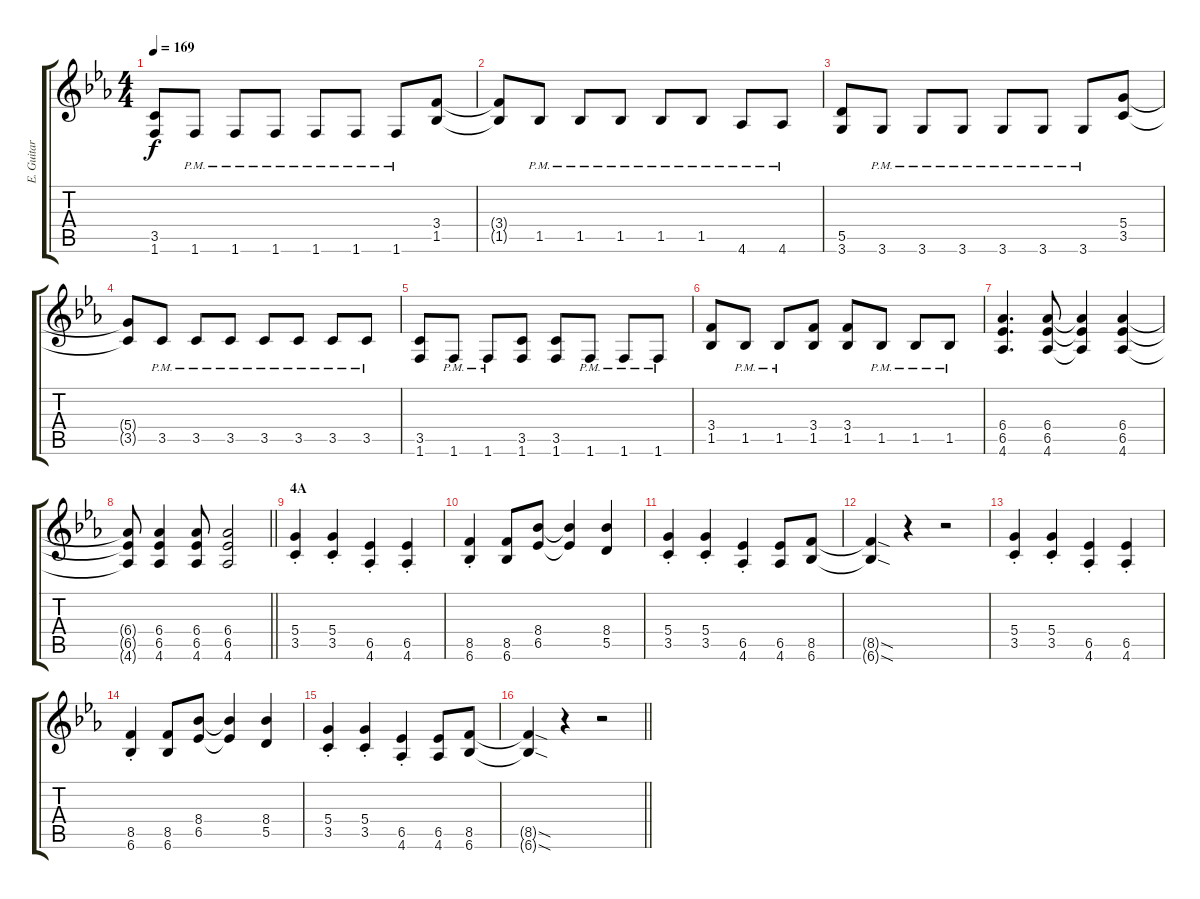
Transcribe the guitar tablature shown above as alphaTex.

\track ("E. Guitar I" "E. Guitar ") {instrument overdrivenguitar}
\staff {score tabs}
\tuning (E4 B3 G3 D3 A2 E2) {hide}
\ts (4 4)
\tempo 169
\clef g2
\ks eb
(3.5 1.6).8{dy f} 1.6{pm}.8 1.6{pm}.8 1.6{pm}.8 1.6{pm}.8 1.6{pm}.8 1.6{pm}.8 (3.4 1.5).8 |
(3.4{t} 1.5{t}).8 1.5{pm}.8 1.5{pm}.8 1.5{pm}.8 1.5{pm}.8 1.5{pm}.8 4.6{pm}.8 4.6{pm}.8 |
(5.5 3.6).8 3.6{pm}.8 3.6{pm}.8 3.6{pm}.8 3.6{pm}.8 3.6{pm}.8 3.6{pm}.8 (5.4 3.5).8 |
(5.4{t} 3.5{t}).8 3.5{pm}.8 3.5{pm}.8 3.5{pm}.8 3.5{pm}.8 3.5{pm}.8 3.5{pm}.8 3.5{pm}.8 |
(3.5 1.6).8 1.6{pm}.8 1.6{pm}.8 (3.5 1.6).8 (3.5 1.6).8 1.6{pm}.8 1.6{pm}.8 1.6{pm}.8 |
(3.4 1.5).8 1.5{pm}.8 1.5{pm}.8 (3.4 1.5).8 (3.4 1.5).8 1.5{pm}.8 1.5{pm}.8 1.5{pm}.8 |
(6.4 6.5 4.6).4{d} (6.4 6.5 4.6).8 (6.4{t} 6.5{t} 4.6{t}).4 (6.4 6.5 4.6).4 |
\barLineRight lightlight
(6.4{t} 6.5{t} 4.6{t}).8 (6.4 6.5 4.6).4 (6.4 6.5 4.6).8 (6.4 6.5 4.6).2 |
\section ("" "4A")
(5.4{st} 3.5{st}).4 (5.4{st} 3.5{st}).4 (6.5{st} 4.6{st}).4 (6.5{st} 4.6{st}).4 |
(8.5{st} 6.6{st}).4 (8.5 6.6).8 (8.4 6.5).8 (8.4{t} 6.5{t}).4 (8.4 5.5).4 |
(5.4{st} 3.5{st}).4 (5.4{st} 3.5{st}).4 (6.5{st} 4.6{st}).4 (6.5 4.6).8 (8.5 6.6).8 |
(8.5{sod t} 6.6{sod t}).4 r.4 r.2 |
(5.4{st} 3.5{st}).4 (5.4{st} 3.5{st}).4 (6.5{st} 4.6{st}).4 (6.5{st} 4.6{st}).4 |
(8.5{st} 6.6{st}).4 (8.5 6.6).8 (8.4 6.5).8 (8.4{t} 6.5{t}).4 (8.4 5.5).4 |
(5.4{st} 3.5{st}).4 (5.4{st} 3.5{st}).4 (6.5{st} 4.6{st}).4 (6.5 4.6).8 (8.5 6.6).8 |
\barLineRight lightlight
(8.5{sod t} 6.6{sod t}).4 r.4 r.2
